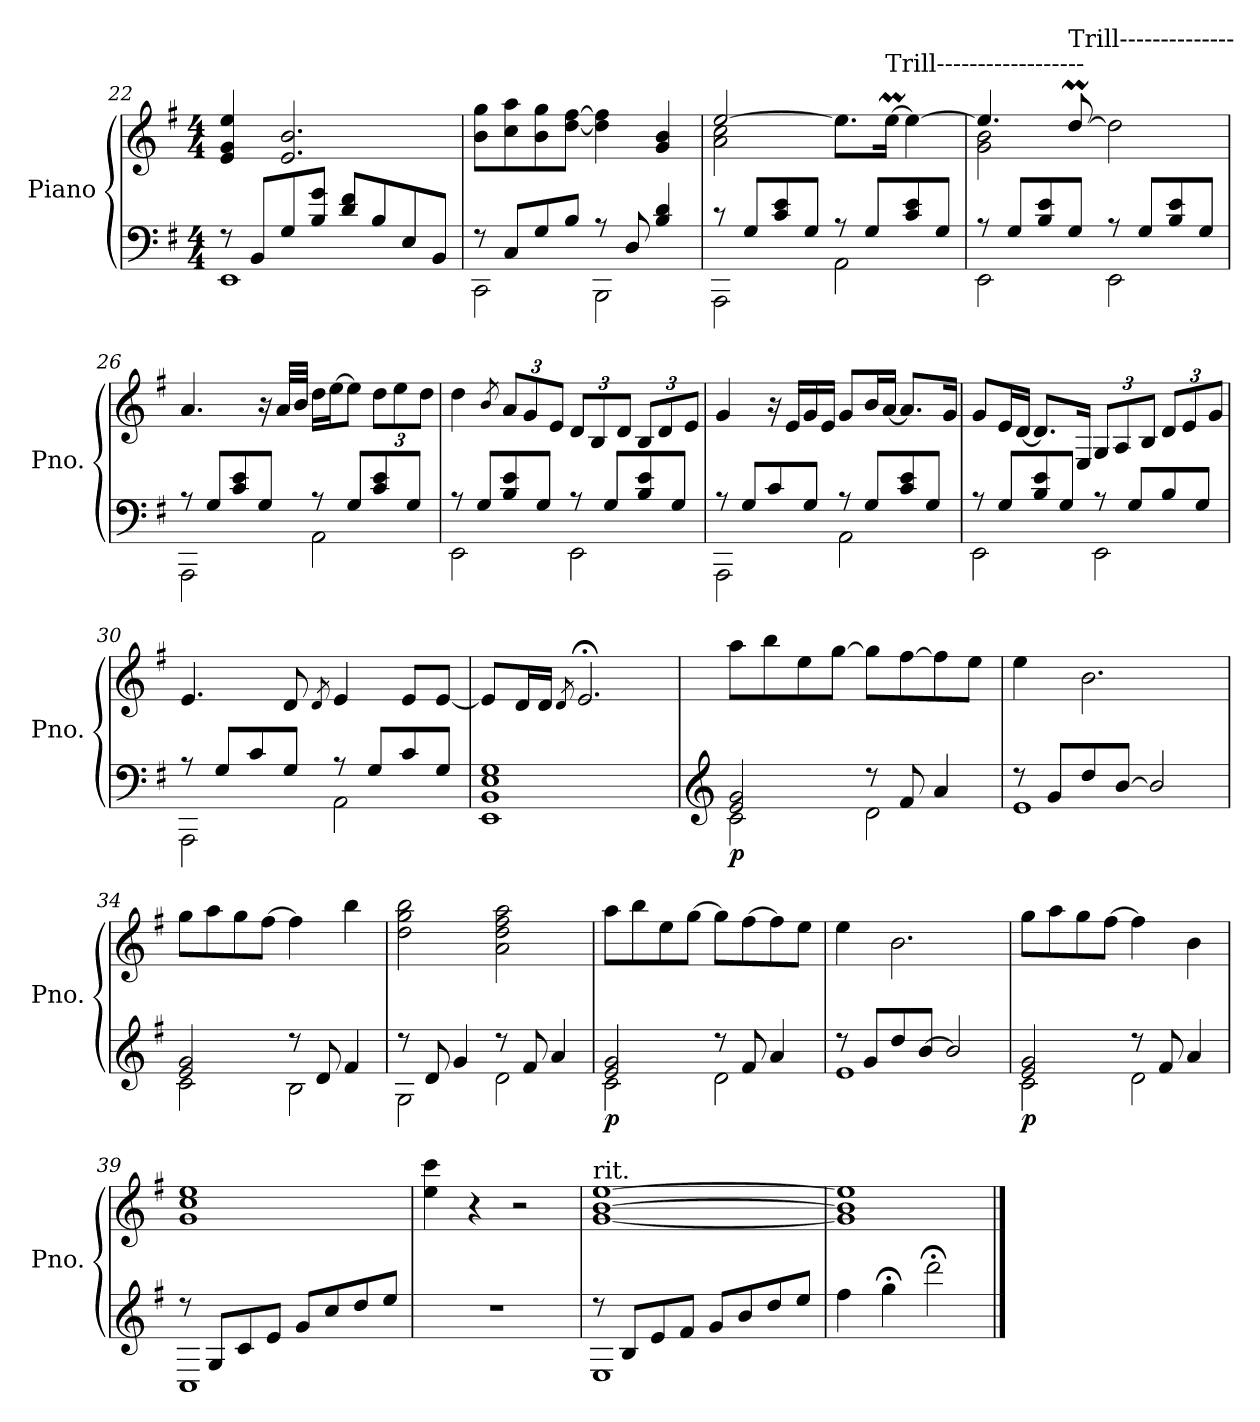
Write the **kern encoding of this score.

**kern	**kern	**dynam
*part1	*part1	*part1
*staff2	*staff1	*staff1/2
*I"Piano	*	*
*I'Pno.	*	*
*clefF4	*clefG2	*
*k[f#]	*k[f#]	*
*M4/4	*M4/4	*
=22	=22	=22
*^	*	*
8r	1EE	4e/ 4g/ 4ee/	.
8BB/L	.	.	.
8G/	.	2.e/ 2.b/	.
8B/ 8g/J	.	.	.
8d/ 8f#/L	.	.	.
8B/	.	.	.
8E/	.	.	.
8BB/J	.	.	.
!!LO:PB:g=z
=23	=23	=23	=23
8r	2CC\	8b\ 8gg\L	.
8C/L	.	8cc\ 8aa\	.
8G/	.	8b\ 8gg\	.
8B/J	.	[8dd\ [8ff#\J	.
8r	2BBB\	4dd\] 4ff#\]	.
8D/	.	.	.
4B/ 4d/	.	4g/ 4b/	.
=24	=24	=24	=24
*	*	*^	*
8r	2AAA\	[2ee/	2a\ 2cc\	.
8G/L	.	.	.	.
8c/ 8e/	.	.	.	.
8G/J	.	.	.	.
8r	2AA\	8.ee\L]	2ryy	.
8G/L	.	.	.	.
!	!	!LO:TX:a:t=Trill------------------	!	!
.	.	[16eeM\Jk	.	.
8c/ 8e/	.	4ee\_	.	.
8G/J	.	.	.	.
=25	=25	=25	=25	=25
8r	2EE\	4.ee/]	2g\ 2b\	.
8G/L	.	.	.	.
8B/ 8e/	.	.	.	.
!	!	!LO:TX:a:t=Trill--------------	!	!
8G/J	.	[8ddM/	.	.
8r	2EE\	2dd\]	2ryy	.
8G/L	.	.	.	.
8B/ 8e/	.	.	.	.
8G/J	.	.	.	.
*	*	*v	*v	*
=26	=26	=26	=26
8r	2AAA\	4.a/	.
8G/L	.	.	.
8c/ 8e/	.	.	.
8G/J	.	16r	.
.	.	32a/LLL	.
.	.	32b/JJJ	.
8r	2AA\	16dd\LL	.
.	.	[16ee\J	.
8G/L	.	8ee\J]	.
*	*	*Xbrackettup	*
8c/ 8e/	.	12dd\L	.
.	.	12ee\	.
8G/J	.	.	.
.	.	12dd\J	.
!!LO:LB:g=z
=27	=27	=27	=27
8r	2EE\	4dd\	.
8G/L	.	.	.
.	.	8qb/	.
8B/ 8e/	.	12a/L	.
.	.	12g/	.
8G/J	.	.	.
.	.	12e/J	.
8r	2EE\	12d/L	.
.	.	12B/	.
8G/L	.	.	.
.	.	12d/J	.
8B/ 8e/	.	12B/L	.
.	.	12d/	.
8G/J	.	.	.
.	.	12e/J	.
=28	=28	=28	=28
8r	2AAA\	4g/	.
8G/L	.	.	.
8c/	.	16r	.
.	.	16e/LL	.
8G/J	.	16g/	.
.	.	16e/JJ	.
8r	2AA\	8g/L	.
8G/L	.	16b/L	.
.	.	[16a/JJ	.
8c/ 8e/	.	8.a/L]	.
8G/J	.	.	.
.	.	16g/Jk	.
=29	=29	=29	=29
8r	2EE\	8g/L	.
8G/L	.	16e/L	.
.	.	[16d/JJ	.
8B/ 8e/	.	8.d/L]	.
8G/J	.	.	.
.	.	16E/Jk	.
8r	2EE\	12G/L	.
.	.	12A/	.
8G/L	.	.	.
.	.	12B/J	.
8B/	.	12d/L	.
.	.	12e/	.
8G/J	.	.	.
.	.	12g/J	.
=30	=30	=30	=30
8r	2AAA\	4.e/	.
8G/L	.	.	.
8c/	.	.	.
8G/J	.	8d/	.
.	.	8qd/	.
8r	2AA\	4e/	.
8G/L	.	.	.
8c/	.	8e/L	.
8G/J	.	[8e/J	.
*v	*v	*	*
!!LO:LB:g=z
=31	=31	=31
1EE 1BB 1E 1G	8e/L]	.
.	16d/L	.
.	16d/JJ	.
.	8qd/	.
.	2.e;</	.
=32	=32	=32
*clefG2	*	*
*^	*	*
!	!	!	!LO:DY:b=2
2e/ 2g/	2c\	8aa\L	p
.	.	8bb\	.
.	.	8ee\	.
.	.	[8gg\J	.
8r	2d\	8gg\L]	.
8f#/	.	[8ff#\	.
4a/	.	8ff#\]	.
.	.	8ee\J	.
=33	=33	=33	=33
8r	1e	4ee\	.
8g/L	.	.	.
8dd/	.	2.b\	.
[8b/J	.	.	.
2b/]	.	.	.
=34	=34	=34	=34
2e/ 2g/	2c\	8gg\L	.
.	.	8aa\	.
.	.	8gg\	.
.	.	[8ff#\J	.
8r	2B\	4ff#\]	.
8d/	.	.	.
4f#/	.	4bb\	.
=35	=35	=35	=35
8r	2G\	2dd\ 2gg\ 2bb\	.
8d/	.	.	.
4g/	.	.	.
8r	2d\	2a\ 2dd\ 2ff#\ 2aa\	.
8f#/	.	.	.
4a/	.	.	.
=36	=36	=36	=36
!	!	!	!LO:DY:b=2
2e/ 2g/	2c\	8aa\L	p
.	.	8bb\	.
.	.	8ee\	.
.	.	[8gg\J	.
8r	2d\	8gg\L]	.
8f#/	.	[8ff#\	.
4a/	.	8ff#\]	.
.	.	8ee\J	.
!!LO:LB:g=z
=37	=37	=37	=37
8r	1e	4ee\	.
8g/L	.	.	.
8dd/	.	2.b\	.
[8b/J	.	.	.
2b/]	.	.	.
=38	=38	=38	=38
!	!	!	!LO:DY:b=2
2e/ 2g/	2c\	8gg\L	p
.	.	8aa\	.
.	.	8gg\	.
.	.	[8ff#\J	.
8r	2d\	4ff#\]	.
8f#/	.	.	.
4a/	.	4b\	.
=39	=39	=39	=39
8r	1C	1g 1cc 1ee	.
8G/L	.	.	.
8c/	.	.	.
8e/J	.	.	.
8g/L	.	.	.
8cc/	.	.	.
8dd/	.	.	.
8ee/J	.	.	.
*v	*v	*	*
=40	=40	=40
1r	4ee\ 4ccc\	.
.	4r	.
.	2r	.
=41	=41	=41
*^	*	*
!	!	!LO:TX:a:t=rit.	!
8r	1E	[1g [1b [1ee	.
8B/L	.	.	.
8e/	.	.	.
8f#/J	.	.	.
8g/L	.	.	.
8b/	.	.	.
8dd/	.	.	.
8ee/J	.	.	.
*v	*v	*	*
=42	=42	=42
4ff#\	1g] 1b] 1ee]	.
4gg;<\	.	.
2ddd;<\	.	.
==	==	==
*-	*-	*-
